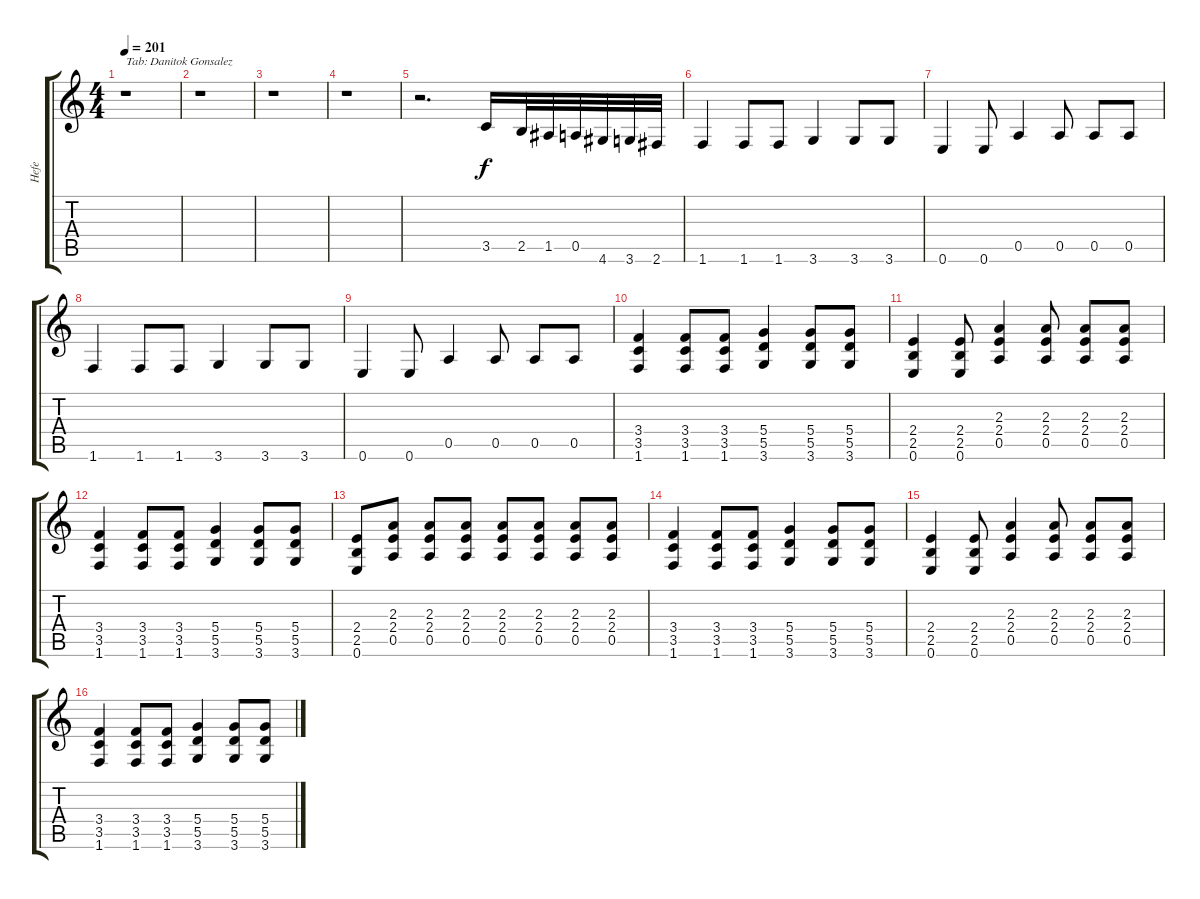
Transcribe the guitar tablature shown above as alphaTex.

\track ("Hefe" "Hefe") {instrument distortionguitar}
\staff {score tabs}
\tuning (E4 B3 G3 D3 A2 E2) {hide}
\ts (4 4)
\tempo 201
\clef g2
\ks c
r.1{txt "Tab: Danitok Gonsalez" dy f instrument distortionguitar} |
r.1 |
r.1 |
r.1 |
r.2{d} 3.5.16 2.5.32 1.5.32 0.5.32 4.6.32 3.6.32 2.6.32 |
1.6.4 1.6.8 1.6.8 3.6.4 3.6.8 3.6.8 |
0.6.4 0.6.8 0.5.4 0.5.8 0.5.8 0.5.8 |
1.6.4 1.6.8 1.6.8 3.6.4 3.6.8 3.6.8 |
0.6.4 0.6.8 0.5.4 0.5.8 0.5.8 0.5.8 |
(3.4 3.5 1.6).4 (3.4 3.5 1.6).8 (3.4 3.5 1.6).8 (5.4 5.5 3.6).4 (5.4 5.5 3.6).8 (5.4 5.5 3.6).8 |
(2.4 2.5 0.6).4 (2.4 2.5 0.6).8 (2.3 2.4 0.5).4 (2.3 2.4 0.5).8 (2.3 2.4 0.5).8 (2.3 2.4 0.5).8 |
(3.4 3.5 1.6).4 (3.4 3.5 1.6).8 (3.4 3.5 1.6).8 (5.4 5.5 3.6).4 (5.4 5.5 3.6).8 (5.4 5.5 3.6).8 |
(2.4 2.5 0.6).8 (2.3 2.4 0.5).8 (2.3 2.4 0.5).8 (2.3 2.4 0.5).8 (2.3 2.4 0.5).8 (2.3 2.4 0.5).8 (2.3 2.4 0.5).8 (2.3 2.4 0.5).8 |
(3.4 3.5 1.6).4 (3.4 3.5 1.6).8 (3.4 3.5 1.6).8 (5.4 5.5 3.6).4 (5.4 5.5 3.6).8 (5.4 5.5 3.6).8 |
(2.4 2.5 0.6).4 (2.4 2.5 0.6).8 (2.3 2.4 0.5).4 (2.3 2.4 0.5).8 (2.3 2.4 0.5).8 (2.3 2.4 0.5).8 |
(3.4 3.5 1.6).4 (3.4 3.5 1.6).8 (3.4 3.5 1.6).8 (5.4 5.5 3.6).4 (5.4 5.5 3.6).8 (5.4 5.5 3.6).8
